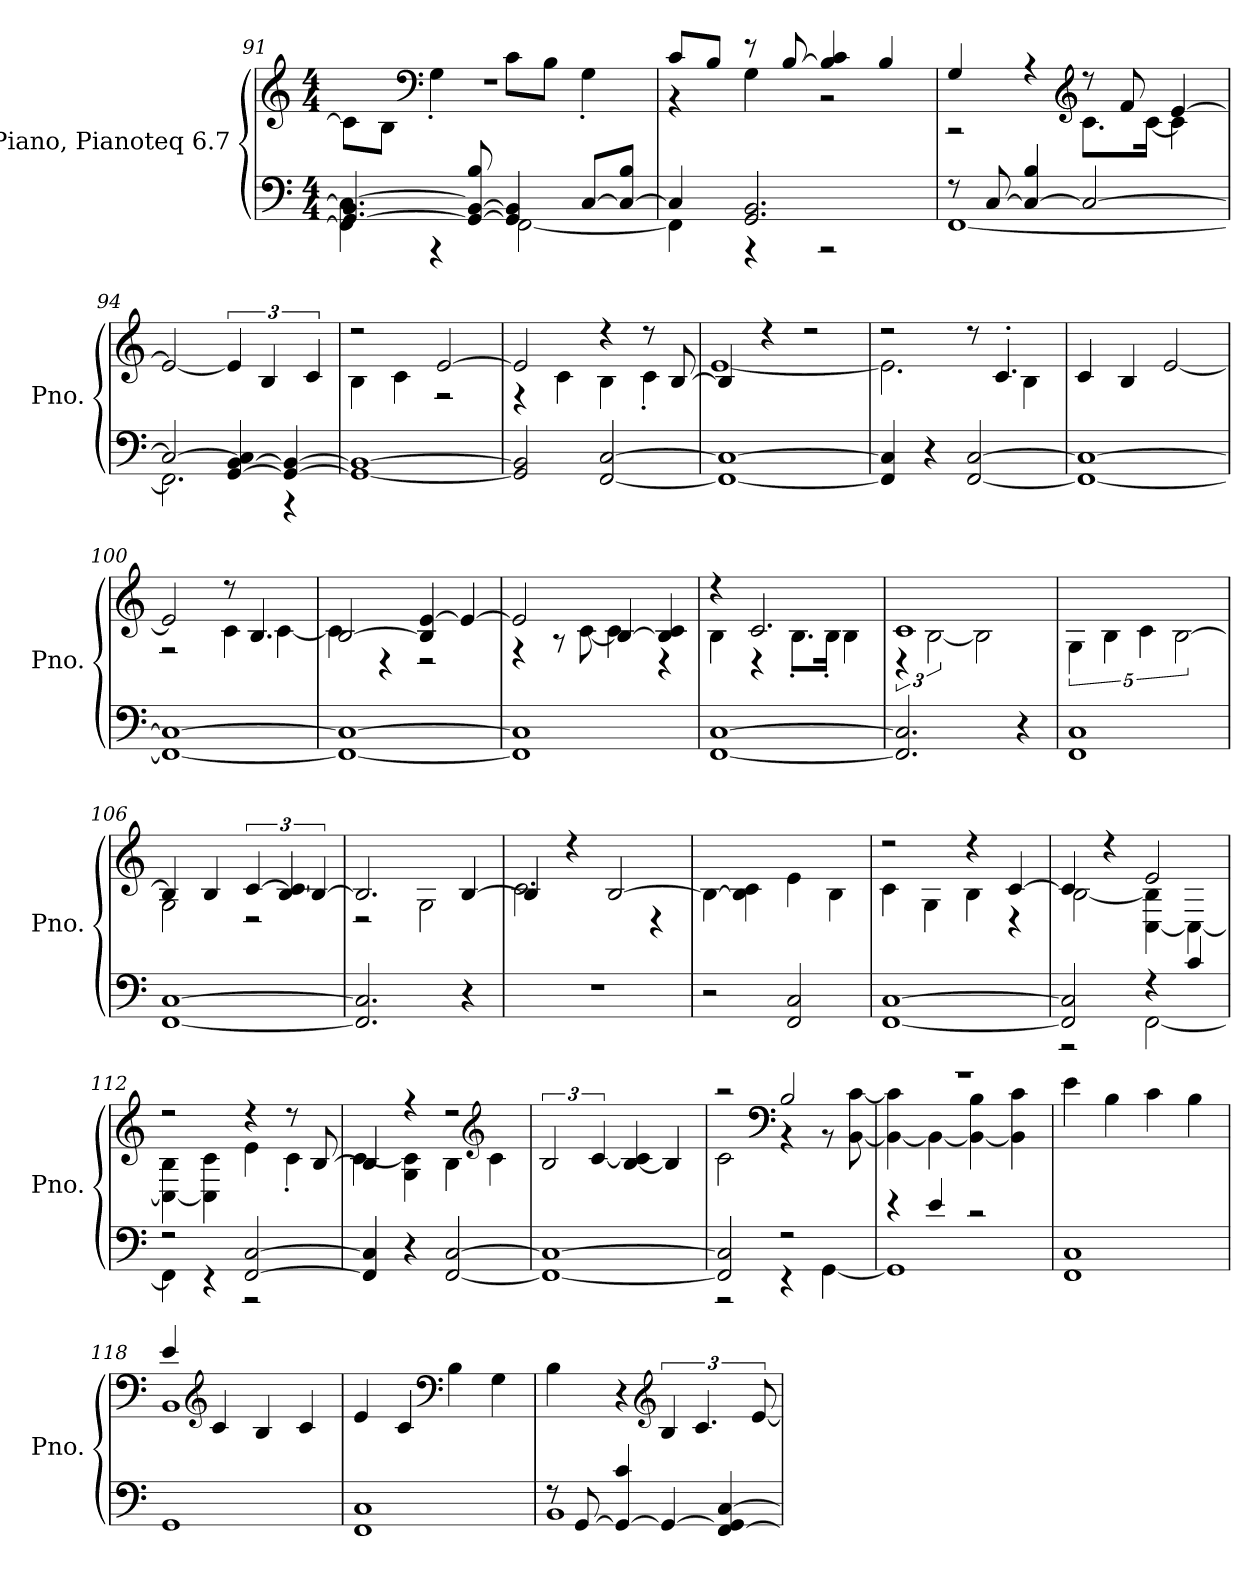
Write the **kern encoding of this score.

**kern	**kern
*part1	*part1
*staff2	*staff1
*I"Piano, Pianoteq 6.7	*
*I'Pno.	*
*clefF4	*clefG2
*k[]	*k[]
*M4/4	*M4/4
=91	=91
*^	*^
[4.GG/ [4.BB/	4FF\] 4C\]	1r	8c\L]
.	.	.	8B\J
*	*	*clefF4	*
.	4r	.	4G'\
8GG/_ 8BB/_ 8B/	.	.	.
4GG/] 4BB/]	[2FF\	.	8c\L
.	.	.	8B\J
[8C/L	.	.	4G'\
8C/_ 8B/J	.	.	.
=92	=92	=92	=92
4C/]	4FF\]	8c/L	4r
.	.	8B/J	.
2.GG/ 2.BB/	4r	8r	4G\
.	.	[8B/	.
.	2r	4B/] 4c/	2r
.	.	4B/	.
=93	=93	=93	=93
8r	[1FF	4G/	2r
[8C/	.	.	.
4C/_ 4B/	.	4r	.
*	*	*clefG2	*
2C/_	.	8r	8.c\L
.	.	8f/	.
.	.	.	[16c\Jk
.	.	[4e/	4c\]
*	*	*v	*v
!!LO:LB:g=z
=94	=94	=94
2C/_	2.FF\]	2e/_
[4GG/ [4BB/ 4C/]	.	6e/]
.	.	6B/
4GG/_ 4BB/_	4r	.
.	.	6c/
*v	*v	*
=95	=95
*	*^
1GG_ 1BB_	2r	4B\
.	.	4c\
.	[2e/	2r
=96	=96	=96
2GG/] 2BB/]	2e/]	4r
.	.	4c\
[2FF/ [2C/	4r	4B\
.	8r	4c'\
.	[8B/	.
=97	=97	=97
1FF_ 1C_	4B/]	[1e
.	4r	.
.	2r	.
=98	=98	=98
4FF/] 4C/]	2r	2.e\]
4r	.	.
[2FF/ [2C/	8r	.
.	4.c'/	.
.	.	4B\
*	*v	*v
=99	=99
1FF_ 1C_	4c/
.	4B/
.	[2e/
=100	=100
*	*^
1FF_ 1C_	2e/]	2r
.	8r	4c\
.	4.B/	.
.	.	[4c\
=101	=101	=101
1FF_ 1C_	[2B/	4c\]
.	.	4r
.	4B/] [4e/	2r
.	4e/_	.
!!LO:LB:g=z	!!
=102	=102	=102
1FF] 1C]	2e/]	4r
.	.	8r
.	.	[8c\
.	[4B/	4c\]
.	4B/] 4c/	4r
=103	=103	=103
[1FF [1C	4r	4B\
.	2.c/	4r
.	.	8.B'\L
.	.	16B'\Jk
.	.	4B\
=104	=104	=104
2.FF/] 2.C/]	1c	6r
.	.	[3B\
.	.	2B\]
4r	.	.
*	*v	*v
=105	=105
1FF 1C	5G\
.	5B\
.	5c\
.	[5%2B\
=106	=106
*	*^
[1FF [1C	4B/]	2G\
.	4B/	.
.	[6c/	2r
.	[6B/ 6c/]	.
.	6B/_	.
=107	=107	=107
2.FF/] 2.C/]	2.B/]	2r
.	.	2G\
4r	[4B/	.
=108	=108	=108
1r	4B/]	2.c\
.	4r	.
.	[2B/	.
.	.	4r
*	*v	*v
!!LO:LB:g=z
=109	=109
2r	4B\_
.	4B\] 4c\
2FF/ 2C/	4e\
.	4B\
=110	=110
*	*^
[1FF [1C	2r	4c\
.	.	4G\
.	4r	4B\
.	[4c/	4r
=111	=111	=111
*^	*	*
2FF/] 2C/]	2r	4c/]	[2B\
.	.	4r	.
4r	[2FF\	2e/	[4C\ 4B\]
4c/	.	.	4C\_
=112	=112	=112	=112
2r	4FF\]	2r	4C\_ 4B\
.	4r	.	4C\] 4c\
[2FF/ [2C/	2r	4r	4e\
.	.	8r	4c'\
.	.	[8B/	.
*v	*v	*	*
=113	=113	=113
4FF/] 4C/]	4B/]	[4c\
4r	4r	4G\ 4c\]
[2FF/ [2C/	2r	4B\
*	*clefG2	*
.	.	4c\
*	*v	*v
=114	=114
1FF_ 1C_	3B/
.	[6c/
.	[4B/ 4c/]
.	4B/]
=115	=115
*^	*^
2FF/] 2C/]	2r	2r	2c\
*	*	*clefF4	*
2r	4r	2B/	4r
.	[4GG\	.	8r
.	.	.	[8BB\ [8c\
!!LO:LB:g=z	!!
=116	=116	=116	=116
4r	1GG]	1r	4BB\_ 4c\]
4e/	.	.	4BB\_
2r	.	.	4BB\_ 4B\
.	.	.	4BB\] 4c\
*v	*v	*	*
*	*v	*v
=117	=117
1FF 1C	4e\
.	4B\
.	4c\
.	4B\
=118	=118
*	*^
1GG	4e/	1BB
*	*clefG2	*
.	4c/	.
.	4B/	.
.	4c/	.
*	*v	*v
=119	=119
1FF 1C	4e/
.	4c/
*	*clefF4
.	4B\
.	4G\
=120	=120
*^	*
8r	1BB	4B\
[8GG/	.	.
4GG/_ 4c/	.	4r
*	*	*clefG2
4GG/_	.	6B/
.	.	6.c/
[4FF/ 4GG/] [4C/	.	.
.	.	[12e/
*v	*v	*
=	=
*-	*-
